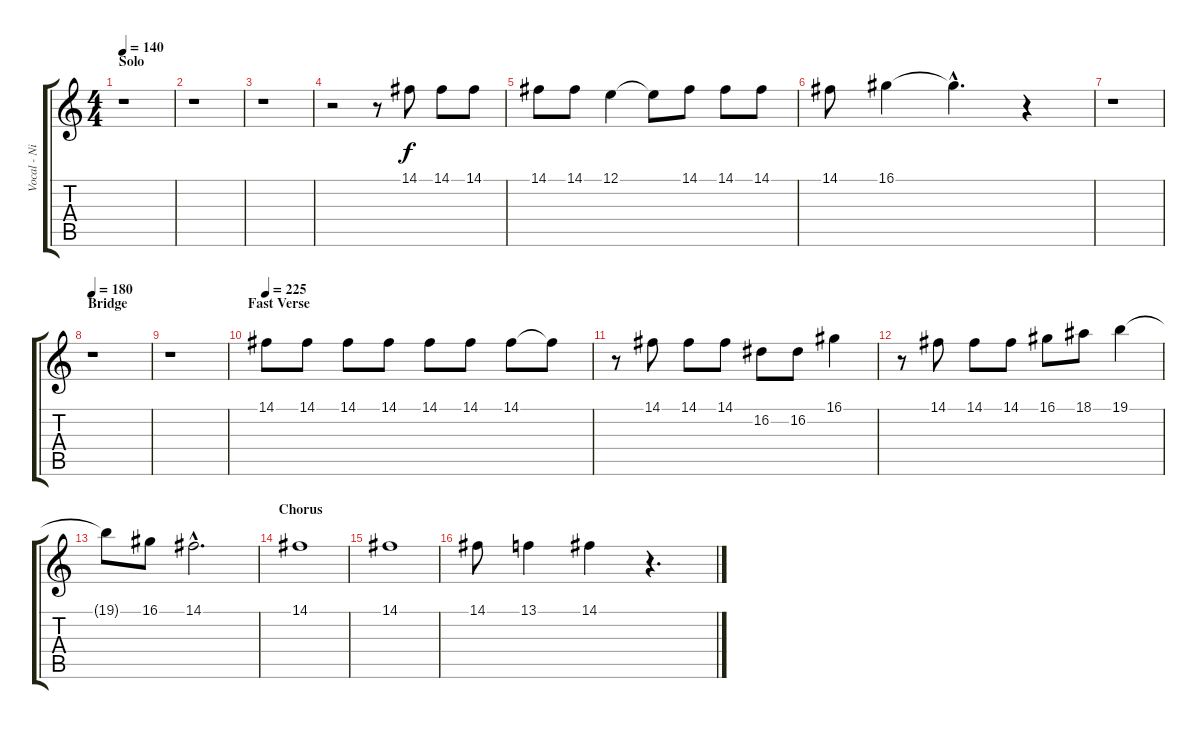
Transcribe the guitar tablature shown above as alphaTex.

\track ("Vocal - Nikola" "Vocal - Ni") {instrument flute}
\staff {score tabs}
\tuning (E4 B3 G3 D3 A2 E2) {hide}
\ts (4 4)
\section ("" "Solo")
\tempo 140
\clef g2
\ks c
r.1{dy f} |
r.1 |
r.1 |
r.2 r.8 14.1.8 14.1.8 14.1.8 |
14.1.8 14.1.8 12.1.4 12.1{t}.8 14.1.8 14.1.8 14.1.8 |
14.1.8 16.1.4 16.1{hac t}.4{d} r.4 |
r.1 |
\section ("" "Bridge")
\tempo 180
r.1 |
r.1 |
\section ("" "Fast Verse")
\tempo 225
14.1.8 14.1.8 14.1.8 14.1.8 14.1.8 14.1.8 14.1.8 14.1{t}.8 |
r.8 14.1.8 14.1.8 14.1.8 16.2.8 16.2.8 16.1.4 |
r.8 14.1.8 14.1.8 14.1.8 16.1.8 18.1.8 19.1.4 |
19.1{t}.8 16.1.8 14.1{hac}.2{d} |
\section ("" "Chorus")
14.1.1 |
14.1.1 |
14.1.8 13.1.4 14.1.4 r.4{d}
